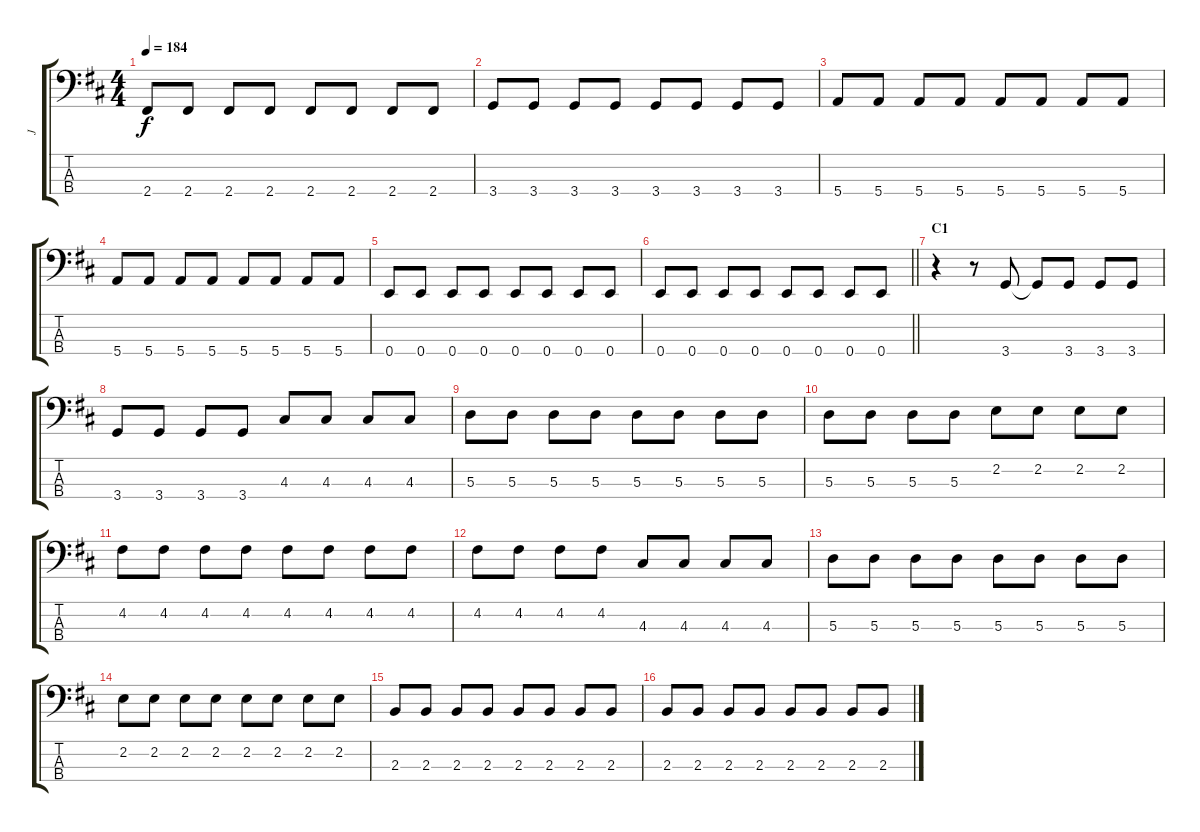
\track ("J" "J") {instrument electricbassfinger}
\staff {score tabs}
\tuning (G2 D2 A1 E1) {hide}
\ts (4 4)
\tempo 184
\clef f4
\ks bminor
2.4.8{dy f} 2.4.8 2.4.8 2.4.8 2.4.8 2.4.8 2.4.8 2.4.8 |
3.4.8 3.4.8 3.4.8 3.4.8 3.4.8 3.4.8 3.4.8 3.4.8 |
5.4.8 5.4.8 5.4.8 5.4.8 5.4.8 5.4.8 5.4.8 5.4.8 |
5.4.8 5.4.8 5.4.8 5.4.8 5.4.8 5.4.8 5.4.8 5.4.8 |
0.4.8 0.4.8 0.4.8 0.4.8 0.4.8 0.4.8 0.4.8 0.4.8 |
\barLineRight lightlight
0.4.8 0.4.8 0.4.8 0.4.8 0.4.8 0.4.8 0.4.8 0.4.8 |
\section ("" "C1")
r.4 r.8 3.4.8 3.4{t}.8 3.4.8 3.4.8 3.4.8 |
3.4.8 3.4.8 3.4.8 3.4.8 4.3.8 4.3.8 4.3.8 4.3.8 |
5.3.8 5.3.8 5.3.8 5.3.8 5.3.8 5.3.8 5.3.8 5.3.8 |
5.3.8 5.3.8 5.3.8 5.3.8 2.2.8 2.2.8 2.2.8 2.2.8 |
4.2.8 4.2.8 4.2.8 4.2.8 4.2.8 4.2.8 4.2.8 4.2.8 |
4.2.8 4.2.8 4.2.8 4.2.8 4.3.8 4.3.8 4.3.8 4.3.8 |
5.3.8 5.3.8 5.3.8 5.3.8 5.3.8 5.3.8 5.3.8 5.3.8 |
2.2.8 2.2.8 2.2.8 2.2.8 2.2.8 2.2.8 2.2.8 2.2.8 |
2.3.8 2.3.8 2.3.8 2.3.8 2.3.8 2.3.8 2.3.8 2.3.8 |
2.3.8 2.3.8 2.3.8 2.3.8 2.3.8 2.3.8 2.3.8 2.3.8
